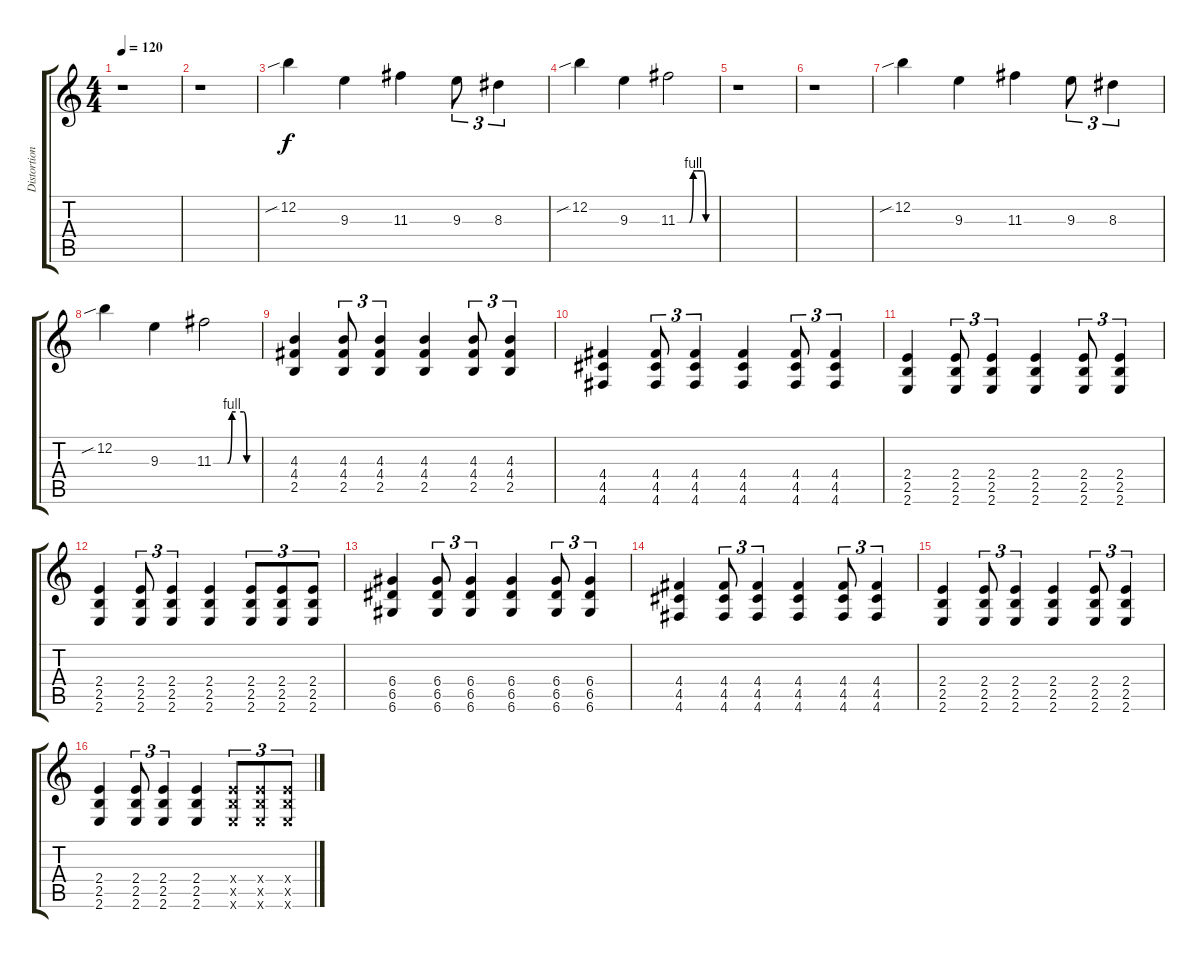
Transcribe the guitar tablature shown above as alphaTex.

\track ("Distortion Guitar" "Distortion") {instrument overdrivenguitar}
\staff {score tabs}
\tuning (E4 B3 G3 D3 A2 D2) {hide}
\ts (4 4)
\tempo 120
\clef g2
\ks c
r.1{dy f} |
r.1 |
12.2{sib}.4{volume 13} 9.3.4 11.3.4 9.3.8{tu (3 2)} 8.3.4{tu (3 2)} |
12.2{sib}.4 9.3.4 11.3{be (custom 0 0 19 0 25 4 30 4 41 4 45 0 51 0 60 0)}.2 |
r.1 |
r.1 |
12.2{sib}.4 9.3.4 11.3.4 9.3.8{tu (3 2)} 8.3.4{tu (3 2)} |
12.2{sib}.4 9.3.4 11.3{be (custom 0 0 19 0 25 4 30 4 41 4 45 0 51 0 60 0)}.2 |
(4.3 4.4 2.5).4 (4.3 4.4 2.5).8{tu (3 2)} (4.3 4.4 2.5).4{tu (3 2)} (4.3 4.4 2.5).4 (4.3 4.4 2.5).8{tu (3 2)} (4.3 4.4 2.5).4{tu (3 2)} |
(4.4 4.5 4.6).4 (4.4 4.5 4.6).8{tu (3 2)} (4.4 4.5 4.6).4{tu (3 2)} (4.4 4.5 4.6).4 (4.4 4.5 4.6).8{tu (3 2)} (4.4 4.5 4.6).4{tu (3 2)} |
(2.4 2.5 2.6).4 (2.4 2.5 2.6).8{tu (3 2)} (2.4 2.5 2.6).4{tu (3 2)} (2.4 2.5 2.6).4 (2.4 2.5 2.6).8{tu (3 2)} (2.4 2.5 2.6).4{tu (3 2)} |
(2.4 2.5 2.6).4 (2.4 2.5 2.6).8{tu (3 2)} (2.4 2.5 2.6).4{tu (3 2)} (2.4 2.5 2.6).4 (2.4 2.5 2.6).8{tu (3 2)} (2.4 2.5 2.6).8{tu (3 2)} (2.4 2.5 2.6).8{tu (3 2)} |
(6.4 6.5 6.6).4 (6.4 6.5 6.6).8{tu (3 2)} (6.4 6.5 6.6).4{tu (3 2)} (6.4 6.5 6.6).4 (6.4 6.5 6.6).8{tu (3 2)} (6.4 6.5 6.6).4{tu (3 2)} |
(4.4 4.5 4.6).4 (4.4 4.5 4.6).8{tu (3 2)} (4.4 4.5 4.6).4{tu (3 2)} (4.4 4.5 4.6).4 (4.4 4.5 4.6).8{tu (3 2)} (4.4 4.5 4.6).4{tu (3 2)} |
(2.4 2.5 2.6).4 (2.4 2.5 2.6).8{tu (3 2)} (2.4 2.5 2.6).4{tu (3 2)} (2.4 2.5 2.6).4 (2.4 2.5 2.6).8{tu (3 2)} (2.4 2.5 2.6).4{tu (3 2)} |
(2.4 2.5 2.6).4 (2.4 2.5 2.6).8{tu (3 2)} (2.4 2.5 2.6).4{tu (3 2)} (2.4 2.5 2.6).4 (2.4{x} 2.5{x} 2.6{x}).8{tu (3 2)} (2.4{x} 2.5{x} 2.6{x}).8{tu (3 2)} (2.4{x} 2.5{x} 2.6{x}).8{tu (3 2)}
